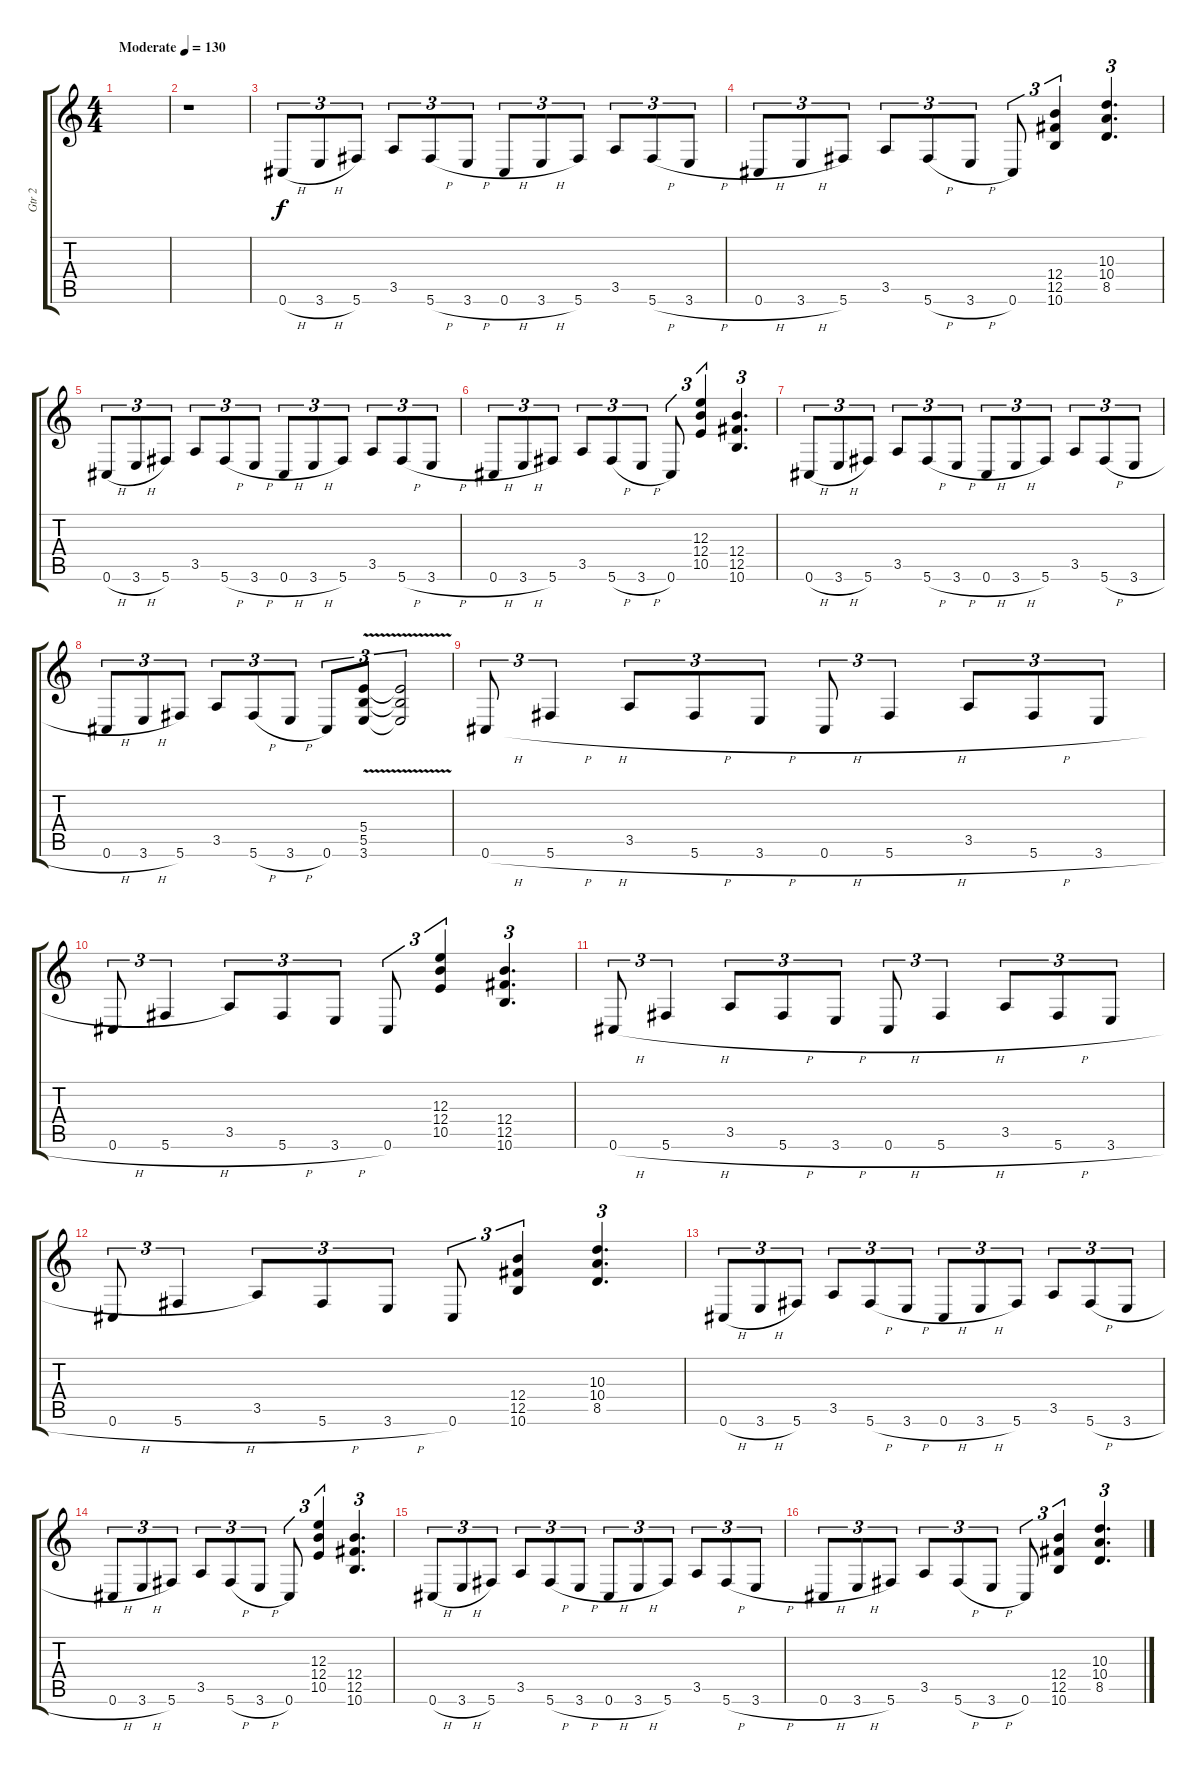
\track ("Gtr 2" "Gtr 2") {instrument overdrivenguitar}
\staff {score tabs}
\tuning (Db4 Ab3 E3 B2 Gb2 Db2) {hide}
\ts (4 4)
\tempo (130 "Moderate")
\clef g2
\ks c
|
r.1 |
0.6{h}.8{tu (3 2)} 3.6{h}.8{tu (3 2)} 5.6.8{tu (3 2)} 3.5.8{tu (3 2)} 5.6{h}.8{tu (3 2)} 3.6{h}.8{tu (3 2)} 0.6{h}.8{tu (3 2)} 3.6{h}.8{tu (3 2)} 5.6.8{tu (3 2)} 3.5.8{tu (3 2)} 5.6{h}.8{tu (3 2)} 3.6{h}.8{tu (3 2)} |
0.6{h}.8{tu (3 2)} 3.6{h}.8{tu (3 2)} 5.6.8{tu (3 2)} 3.5.8{tu (3 2)} 5.6{h}.8{tu (3 2)} 3.6{h}.8{tu (3 2)} 0.6.8{tu (3 2)} (12.4 12.5 10.6).4{tu (3 2)} (10.3 10.4 8.5).4{d tu (3 2)} |
0.6{h}.8{tu (3 2)} 3.6{h}.8{tu (3 2)} 5.6.8{tu (3 2)} 3.5.8{tu (3 2)} 5.6{h}.8{tu (3 2)} 3.6{h}.8{tu (3 2)} 0.6{h}.8{tu (3 2)} 3.6{h}.8{tu (3 2)} 5.6.8{tu (3 2)} 3.5.8{tu (3 2)} 5.6{h}.8{tu (3 2)} 3.6{h}.8{tu (3 2)} |
0.6{h}.8{tu (3 2)} 3.6{h}.8{tu (3 2)} 5.6.8{tu (3 2)} 3.5.8{tu (3 2)} 5.6{h}.8{tu (3 2)} 3.6{h}.8{tu (3 2)} 0.6.8{tu (3 2)} (12.3 12.4 10.5).4{tu (3 2)} (12.4 12.5 10.6).4{d tu (3 2)} |
0.6{h}.8{tu (3 2)} 3.6{h}.8{tu (3 2)} 5.6.8{tu (3 2)} 3.5.8{tu (3 2)} 5.6{h}.8{tu (3 2)} 3.6{h}.8{tu (3 2)} 0.6{h}.8{tu (3 2)} 3.6{h}.8{tu (3 2)} 5.6.8{tu (3 2)} 3.5.8{tu (3 2)} 5.6{h}.8{tu (3 2)} 3.6{h}.8{tu (3 2)} |
0.6{h}.8{tu (3 2)} 3.6{h}.8{tu (3 2)} 5.6.8{tu (3 2)} 3.5.8{tu (3 2)} 5.6{h}.8{tu (3 2)} 3.6{h}.8{tu (3 2)} 0.6.8{tu (3 2)} (5.4{v} 5.5{v} 3.6{v}).8{tu (3 2)} (5.4{t} 5.5{t} 3.6{t}).2{tu (3 2)} |
0.6{h}.8{tu (3 2)} 5.6{h}.4{tu (3 2)} 3.5.8{tu (3 2)} 5.6{h}.8{tu (3 2)} 3.6{h}.8{tu (3 2)} 0.6{h}.8{tu (3 2)} 5.6{h}.4{tu (3 2)} 3.5.8{tu (3 2)} 5.6{h}.8{tu (3 2)} 3.6{h}.8{tu (3 2)} |
0.6{h}.8{tu (3 2)} 5.6{h}.4{tu (3 2)} 3.5.8{tu (3 2)} 5.6{h}.8{tu (3 2)} 3.6{h}.8{tu (3 2)} 0.6.8{tu (3 2)} (12.3 12.4 10.5).4{tu (3 2)} (12.4 12.5 10.6).4{d tu (3 2)} |
0.6{h}.8{tu (3 2)} 5.6{h}.4{tu (3 2)} 3.5.8{tu (3 2)} 5.6{h}.8{tu (3 2)} 3.6{h}.8{tu (3 2)} 0.6{h}.8{tu (3 2)} 5.6{h}.4{tu (3 2)} 3.5.8{tu (3 2)} 5.6{h}.8{tu (3 2)} 3.6{h}.8{tu (3 2)} |
0.6{h}.8{tu (3 2)} 5.6{h}.4{tu (3 2)} 3.5.8{tu (3 2)} 5.6{h}.8{tu (3 2)} 3.6{h}.8{tu (3 2)} 0.6.8{tu (3 2)} (12.4 12.5 10.6).4{tu (3 2)} (10.3 10.4 8.5).4{d tu (3 2)} |
0.6{h}.8{tu (3 2)} 3.6{h}.8{tu (3 2)} 5.6.8{tu (3 2)} 3.5.8{tu (3 2)} 5.6{h}.8{tu (3 2)} 3.6{h}.8{tu (3 2)} 0.6{h}.8{tu (3 2)} 3.6{h}.8{tu (3 2)} 5.6.8{tu (3 2)} 3.5.8{tu (3 2)} 5.6{h}.8{tu (3 2)} 3.6{h}.8{tu (3 2)} |
0.6{h}.8{tu (3 2)} 3.6{h}.8{tu (3 2)} 5.6.8{tu (3 2)} 3.5.8{tu (3 2)} 5.6{h}.8{tu (3 2)} 3.6{h}.8{tu (3 2)} 0.6.8{tu (3 2)} (12.3 12.4 10.5).4{tu (3 2)} (12.4 12.5 10.6).4{d tu (3 2)} |
0.6{h}.8{tu (3 2)} 3.6{h}.8{tu (3 2)} 5.6.8{tu (3 2)} 3.5.8{tu (3 2)} 5.6{h}.8{tu (3 2)} 3.6{h}.8{tu (3 2)} 0.6{h}.8{tu (3 2)} 3.6{h}.8{tu (3 2)} 5.6.8{tu (3 2)} 3.5.8{tu (3 2)} 5.6{h}.8{tu (3 2)} 3.6{h}.8{tu (3 2)} |
0.6{h}.8{tu (3 2)} 3.6{h}.8{tu (3 2)} 5.6.8{tu (3 2)} 3.5.8{tu (3 2)} 5.6{h}.8{tu (3 2)} 3.6{h}.8{tu (3 2)} 0.6.8{tu (3 2)} (12.4 12.5 10.6).4{tu (3 2)} (10.3 10.4 8.5).4{d tu (3 2)}
